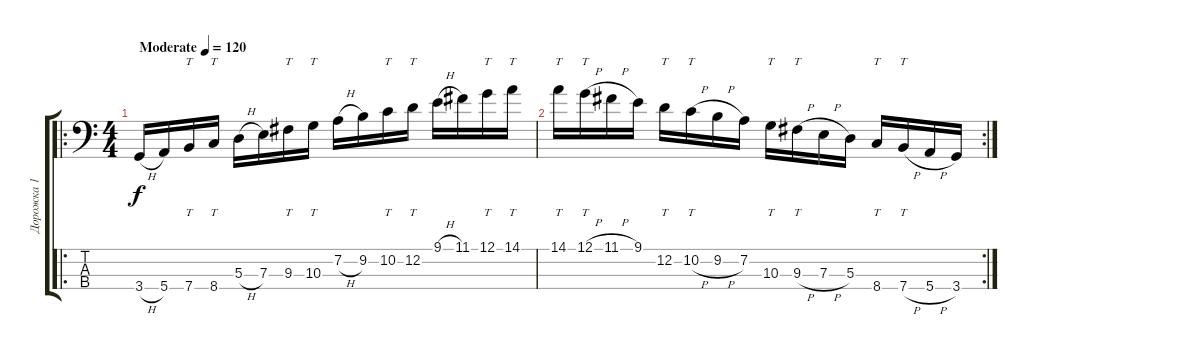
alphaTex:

\track ("Дорожка 1" "Дорожка 1") {instrument electricbassfinger}
\staff {score tabs}
\tuning (G2 D2 A1 E1) {hide}
\ro
\ts (4 4)
\tempo (120 "Moderate")
\clef f4
\ks c
3.4{h}.16{dy f instrument electricbassfinger} 5.4.16 7.4.16{tt} 8.4.16{tt} 5.3{h}.16 7.3.16 9.3.16{tt} 10.3.16{tt} 7.2{h}.16 9.2.16 10.2.16{tt} 12.2.16{tt} 9.1{h}.16 11.1.16 12.1.16{tt} 14.1.16{tt} |
\rc 2
14.1.16{tt} 12.1{h}.16{tt} 11.1{h}.16 9.1.16 12.2.16{tt} 10.2{h}.16{tt} 9.2{h}.16 7.2.16 10.3.16{tt} 9.3{h}.16{tt} 7.3{h}.16 5.3.16 8.4.16{tt} 7.4{h}.16{tt} 5.4{h}.16 3.4.16
